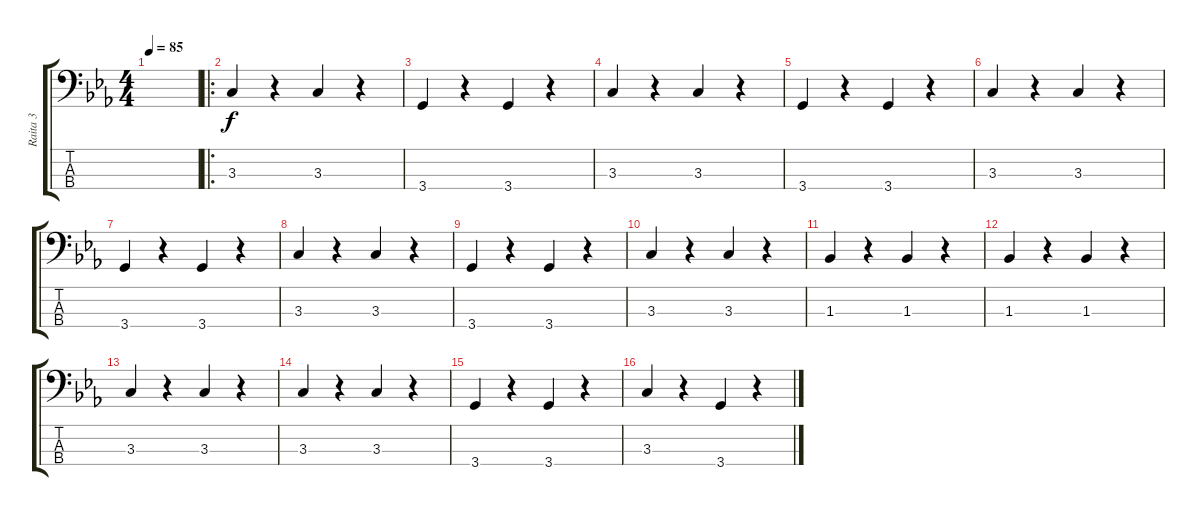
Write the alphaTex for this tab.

\track ("Raita 3" "Raita 3") {instrument contrabass}
\staff {score tabs}
\tuning (G2 D2 A1 E1) {hide}
\ts (4 4)
\tempo 85
\clef f4
\ks cminor
|
\ro
3.3.4 r.4 3.3.4 r.4 |
3.4.4 r.4 3.4.4 r.4 |
3.3.4 r.4 3.3.4 r.4 |
3.4.4 r.4 3.4.4 r.4 |
3.3.4 r.4 3.3.4 r.4 |
3.4.4 r.4 3.4.4 r.4 |
3.3.4 r.4 3.3.4 r.4 |
3.4.4 r.4 3.4.4 r.4 |
3.3.4 r.4 3.3.4 r.4 |
1.3.4 r.4 1.3.4 r.4 |
1.3.4 r.4 1.3.4 r.4 |
3.3.4 r.4 3.3.4 r.4 |
3.3.4 r.4 3.3.4 r.4 |
3.4.4 r.4 3.4.4 r.4 |
3.3.4 r.4 3.4.4 r.4
